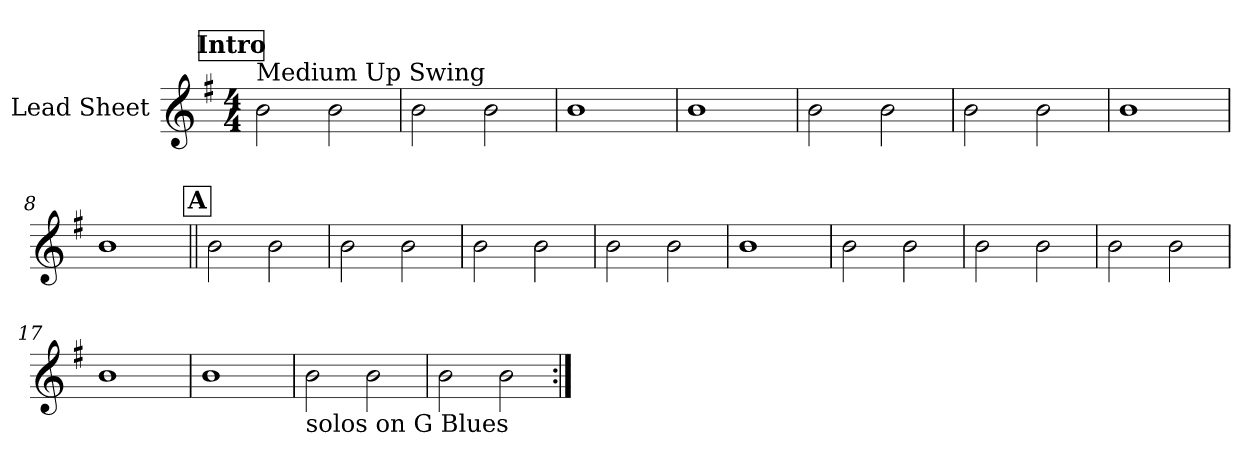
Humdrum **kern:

**kern
*part1
*staff1
*I"Lead Sheet
*clefG2
*k[f#]
*G:
*M4/4
!!LO:REH:place=s1:a:fs=14:t=Intro
=1
!LO:TX:a:t=Medium Up Swing
2b\
2b\
=2
2b\
2b\
=3
1b
=4
1b
!!LO:LB:g=z
=5
2b\
2b\
=6
2b\
2b\
=7
1b
=8
1b
!!LO:LB:g=z
!!LO:REH:place=s1:a:fs=14:t=A
=9||
2b\
2b\
=10
2b\
2b\
=11
2b\
2b\
=12
2b\
2b\
!!LO:LB:g=z
=13
1b
=14
2b\
2b\
=15
2b\
2b\
=16
2b\
2b\
!!LO:LB:g=z
=17
1b
=18
1b
=19
!LO:TX:b:t=solos on G Blues
2b\
2b\
=20
2b\
2b\
=:|!
*-
